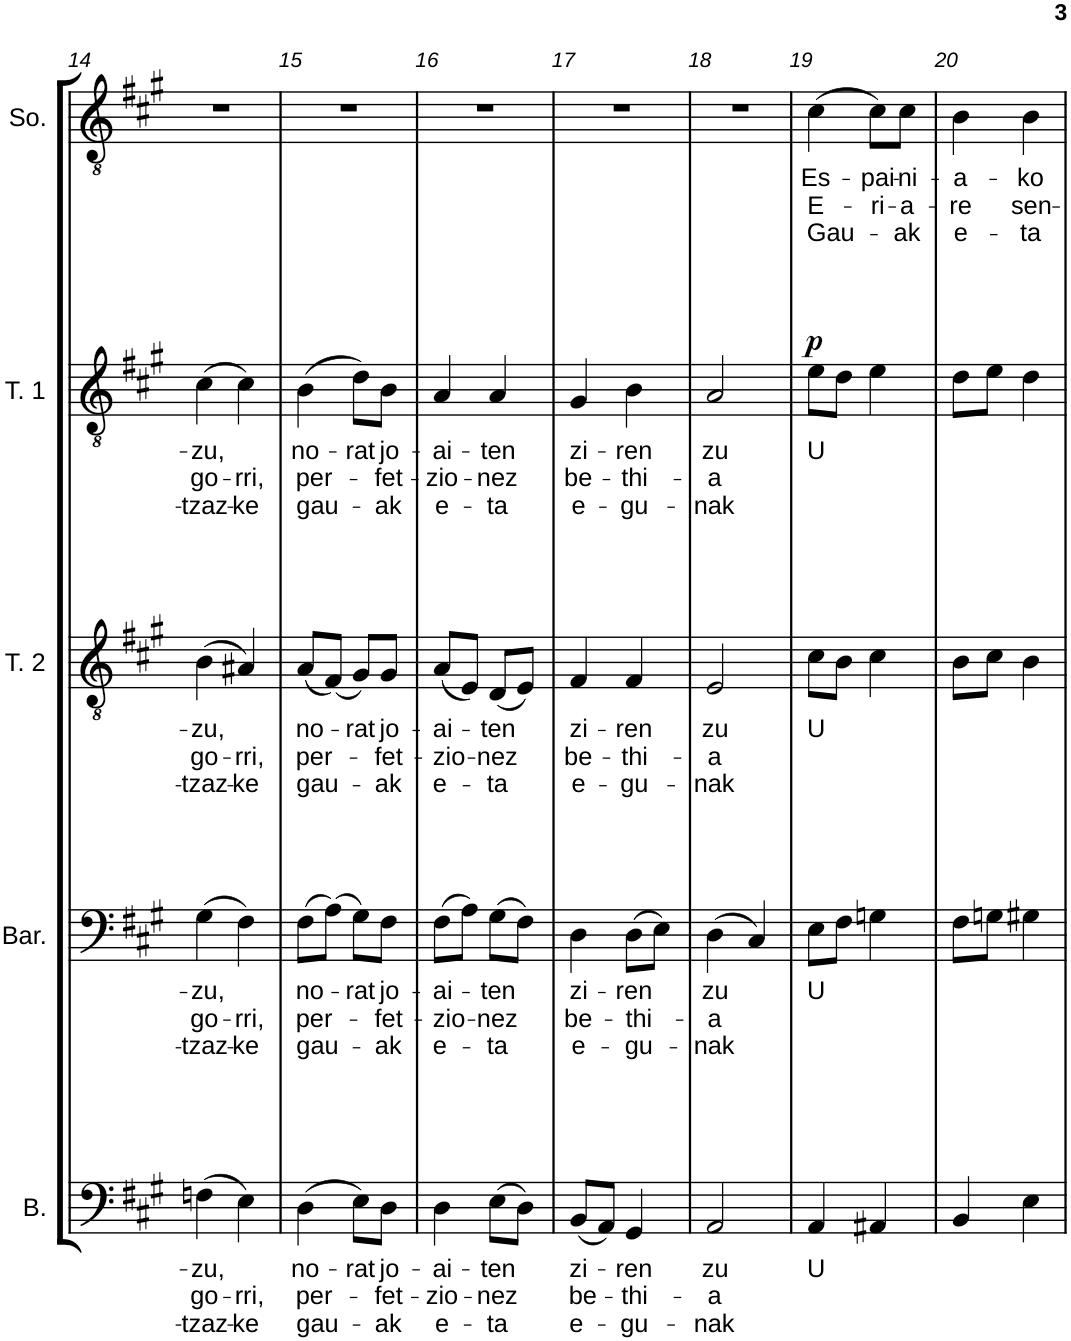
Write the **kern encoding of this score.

**kern	**text	**text	**text	**kern	**text	**text	**text	**kern	**text	**text	**text	**kern	**text	**text	**text	**dynam	**kern	**text	**text	**text
*part5	*part5	*part5	*part5	*part4	*part4	*part4	*part4	*part3	*part3	*part3	*part3	*part2	*part2	*part2	*part2	*part2	*part1	*part1	*part1	*part1
*staff5	*staff5	*staff5	*staff5	*staff4	*staff4	*staff4	*staff4	*staff3	*staff3	*staff3	*staff3	*staff2	*staff2	*staff2	*staff2	*staff2	*staff1	*staff1	*staff1	*staff1
*I"Basse	*	*	*	*I"Baryton	*	*	*	*I"Ténor 2	*	*	*	*I"Ténor 1	*	*	*	*	*I"Solo	*	*	*
*I'B.	*	*	*	*I'Bar.	*	*	*	*I'T. 2	*	*	*	*I'T. 1	*	*	*	*	*I'So.	*	*	*
!!LO:PB:g=z
*clefF4	*	*	*	*clefF4	*	*	*	*clefGv2	*	*	*	*clefGv2	*	*	*	*	*clefGv2	*	*	*
*k[f#c#g#]	*	*	*	*k[f#c#g#]	*	*	*	*k[f#c#g#]	*	*	*	*k[f#c#g#]	*	*	*	*	*k[f#c#g#]	*	*	*
*M2/4	*	*	*	*M2/4	*	*	*	*M2/4	*	*	*	*M2/4	*	*	*	*	*M2/4	*	*	*
=14	=14	=14	=14	=14	=14	=14	=14	=14	=14	=14	=14	=14	=14	=14	=14	=14	=14	=14	=14	=14
!	!LO:LY:b	!LO:LY:b	!LO:LY:b	!	!LO:LY:b	!LO:LY:b	!LO:LY:b	!	!LO:LY:b	!LO:LY:b	!LO:LY:b	!	!LO:LY:b	!LO:LY:b	!LO:LY:b	!	!	!	!	!
(4Fn\	-zu,	go-	-tzaz-	(4G#\	-zu,	go-	-tzaz-	(4B\	-zu,	go-	-tzaz-	(4c#\	-zu,	go-	-tzaz-	.	2r	.	.	.
!	!	!LO:LY:b	!LO:LY:b	!	!	!LO:LY:b	!LO:LY:b	!	!	!LO:LY:b	!LO:LY:b	!	!	!LO:LY:b	!LO:LY:b	!	!	!	!	!
4E\)	.	-rri,	-ke	4F#\)	.	-rri,	-ke	4A#X/)	.	-rri,	-ke	4c#\)	.	-rri,	-ke	.	.	.	.	.
=15	=15	=15	=15	=15	=15	=15	=15	=15	=15	=15	=15	=15	=15	=15	=15	=15	=15	=15	=15	=15
!	!LO:LY:b	!LO:LY:b	!LO:LY:b	!	!LO:LY:b	!LO:LY:b	!LO:LY:b	!	!LO:LY:b	!LO:LY:b	!LO:LY:b	!	!LO:LY:b	!LO:LY:b	!LO:LY:b	!	!	!	!	!
(4D\	no-	per-	gau-	(8F#\L	no-	per-	gau-	(8A/L	no-	per-	gau-	(4B\	no-	per-	gau-	.	2r	.	.	.
.	.	.	.	(8A\J)	.	.	.	(8F#/J)	.	.	.	.	.	.	.	.	.	.	.	.
!	!LO:LY:b	!	!	!	!LO:LY:b	!	!	!	!LO:LY:b	!	!	!	!LO:LY:b	!	!	!	!	!	!	!
8E\L)	-rat	.	.	8G#\L)	-rat	.	.	8G#/L)	-rat	.	.	8d\L)	-rat	.	.	.	.	.	.	.
!	!LO:LY:b	!LO:LY:b	!LO:LY:b	!	!LO:LY:b	!LO:LY:b	!LO:LY:b	!	!LO:LY:b	!LO:LY:b	!LO:LY:b	!	!LO:LY:b	!LO:LY:b	!LO:LY:b	!	!	!	!	!
8D\J	jo-	-fet-	-ak	8F#\J	jo-	-fet-	-ak	8G#/J	jo-	-fet-	-ak	8B\J	jo-	-fet-	-ak	.	.	.	.	.
=16	=16	=16	=16	=16	=16	=16	=16	=16	=16	=16	=16	=16	=16	=16	=16	=16	=16	=16	=16	=16
!	!LO:LY:b	!LO:LY:b	!LO:LY:b	!	!LO:LY:b	!LO:LY:b	!LO:LY:b	!	!LO:LY:b	!LO:LY:b	!LO:LY:b	!	!LO:LY:b	!LO:LY:b	!LO:LY:b	!	!	!	!	!
4D\	-ai-	-zio-	e-	(8F#\L	-ai-	-zio-	e-	(8A/L	-ai-	-zio-	e-	4A/	-ai-	-zio-	e-	.	2r	.	.	.
.	.	.	.	8A\J)	.	.	.	8E/J)	.	.	.	.	.	.	.	.	.	.	.	.
!	!LO:LY:b	!LO:LY:b	!LO:LY:b	!	!LO:LY:b	!LO:LY:b	!LO:LY:b	!	!LO:LY:b	!LO:LY:b	!LO:LY:b	!	!LO:LY:b	!LO:LY:b	!LO:LY:b	!	!	!	!	!
(8E\L	-ten	-nez	-ta	(8G#\L	-ten	-nez	-ta	(8D/L	-ten	-nez	-ta	4A/	-ten	-nez	-ta	.	.	.	.	.
8D\J)	.	.	.	8F#\J)	.	.	.	8E/J)	.	.	.	.	.	.	.	.	.	.	.	.
=17	=17	=17	=17	=17	=17	=17	=17	=17	=17	=17	=17	=17	=17	=17	=17	=17	=17	=17	=17	=17
!	!LO:LY:b	!LO:LY:b	!LO:LY:b	!	!LO:LY:b	!LO:LY:b	!LO:LY:b	!	!LO:LY:b	!LO:LY:b	!LO:LY:b	!	!LO:LY:b	!LO:LY:b	!LO:LY:b	!	!	!	!	!
(8BB/L	zi-	be-	e-	4D\	zi-	be-	e-	4F#/	zi-	be-	e-	4G#/	zi-	be-	e-	.	2r	.	.	.
8AA/J)	.	.	.	.	.	.	.	.	.	.	.	.	.	.	.	.	.	.	.	.
!	!LO:LY:b	!LO:LY:b	!LO:LY:b	!	!LO:LY:b	!LO:LY:b	!LO:LY:b	!	!LO:LY:b	!LO:LY:b	!LO:LY:b	!	!LO:LY:b	!LO:LY:b	!LO:LY:b	!	!	!	!	!
4GG#/	-ren	-thi-	-gu-	(8D\L	-ren	-thi-	-gu-	4F#/	-ren	-thi-	-gu-	4B\	-ren	-thi-	-gu-	.	.	.	.	.
.	.	.	.	8E\J)	.	.	.	.	.	.	.	.	.	.	.	.	.	.	.	.
=18	=18	=18	=18	=18	=18	=18	=18	=18	=18	=18	=18	=18	=18	=18	=18	=18	=18	=18	=18	=18
!	!LO:LY:b	!LO:LY:b	!LO:LY:b	!	!LO:LY:b	!LO:LY:b	!LO:LY:b	!	!LO:LY:b	!LO:LY:b	!LO:LY:b	!	!LO:LY:b	!LO:LY:b	!LO:LY:b	!	!	!	!	!
2AA/	zu	-a	-nak	(4D\	zu	-a	-nak	2E/	zu	-a	-nak	2A/	zu	-a	-nak	.	2r	.	.	.
.	.	.	.	4C#/)	.	.	.	.	.	.	.	.	.	.	.	.	.	.	.	.
=19	=19	=19	=19	=19	=19	=19	=19	=19	=19	=19	=19	=19	=19	=19	=19	=19	=19	=19	=19	=19
!	!LO:LY:b	!	!	!	!LO:LY:b	!	!	!	!LO:LY:b	!	!	!	!LO:LY:b	!	!	!LO:DY:a	!	!LO:LY:b	!LO:LY:b	!LO:LY:b
4AA/	U	.	.	8E\L	U	.	.	8c#\L	U	.	.	8e\L	U	.	.	p	(4c#\	Es-	E-	Gau-
.	.	.	.	8F#\J	.	.	.	8B\J	.	.	.	8d\J	.	.	.	.	.	.	.	.
!	!	!	!	!	!	!	!	!	!	!	!	!	!	!	!	!	!	!LO:LY:b	!LO:LY:b	!
4AA#X/	.	.	.	4Gn\	.	.	.	4c#\	.	.	.	4e\	.	.	.	.	8c#\L)	-pai-	-ri-	.
!	!	!	!	!	!	!	!	!	!	!	!	!	!	!	!	!	!	!LO:LY:b	!LO:LY:b	!LO:LY:b
.	.	.	.	.	.	.	.	.	.	.	.	.	.	.	.	.	8c#\J	-ni-	-a-	-ak
=20	=20	=20	=20	=20	=20	=20	=20	=20	=20	=20	=20	=20	=20	=20	=20	=20	=20	=20	=20	=20
!	!	!	!	!	!	!	!	!	!	!	!	!	!	!	!	!	!	!LO:LY:b	!LO:LY:b	!LO:LY:b
4BB/	.	.	.	8F#\L	.	.	.	8B\L	.	.	.	8d\L	.	.	.	.	4B\	-a-	-re	e-
.	.	.	.	8Gn\J	.	.	.	8c#\J	.	.	.	8e\J	.	.	.	.	.	.	.	.
!	!	!	!	!	!	!	!	!	!	!	!	!	!	!	!	!	!	!LO:LY:b	!LO:LY:b	!LO:LY:b
4E\	.	.	.	4G#X\	.	.	.	4B\	.	.	.	4d\	.	.	.	.	4B\	-ko	sen-	-ta
=	=	=	=	=	=	=	=	=	=	=	=	=	=	=	=	=	=	=	=	=
*-	*-	*-	*-	*-	*-	*-	*-	*-	*-	*-	*-	*-	*-	*-	*-	*-	*-	*-	*-	*-
